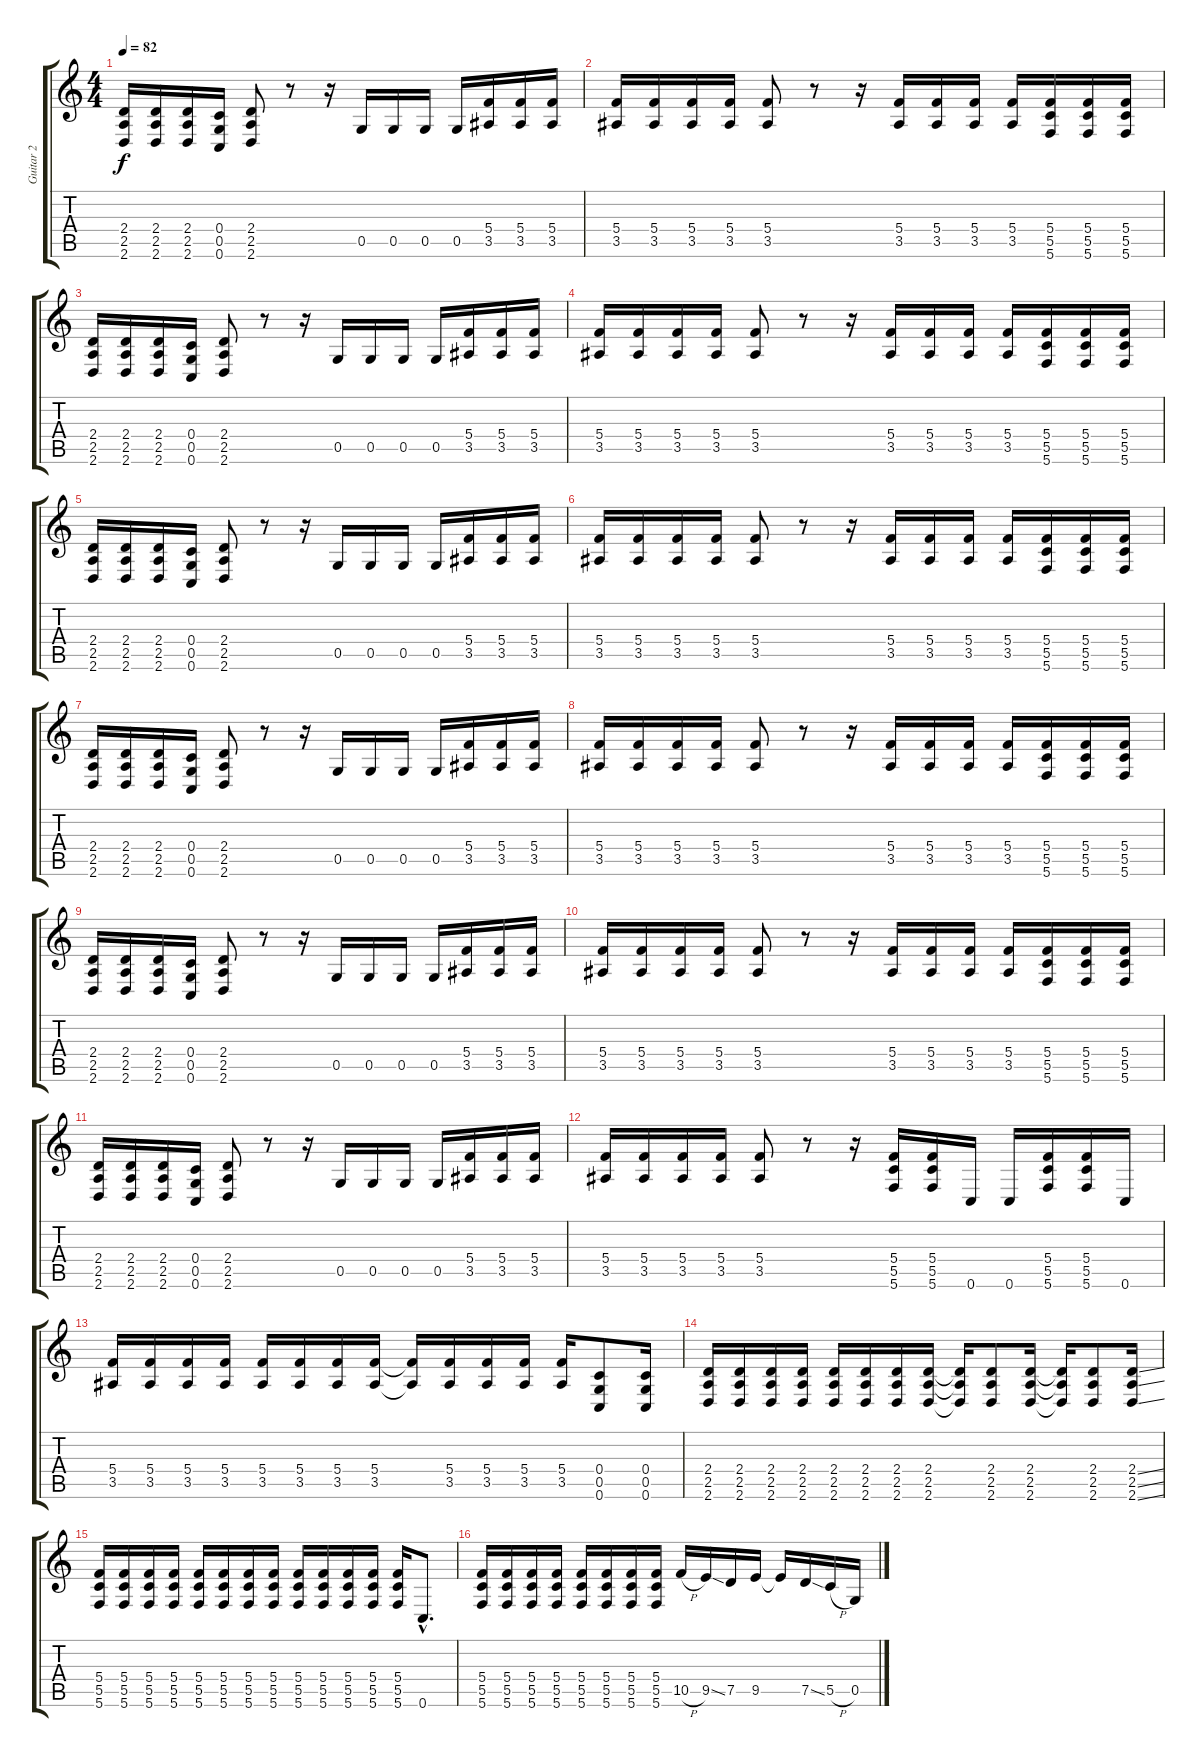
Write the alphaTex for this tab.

\track ("Guitar 2" "Guitar 2") {instrument distortionguitar}
\staff {score tabs}
\tuning (D4 A3 F3 C3 G2 C2) {hide}
\ts (4 4)
\tempo 82
\clef g2
\ks c
(2.4 2.5 2.6).16{dy f instrument distortionguitar} (2.4 2.5 2.6).16 (2.4 2.5 2.6).16 (0.4 0.5 0.6).16 (2.4 2.5 2.6).8 r.8 r.16 0.5.16 0.5.16 0.5.16 0.5.16 (5.4 3.5).16 (5.4 3.5).16 (5.4 3.5).16 |
(5.4 3.5).16 (5.4 3.5).16 (5.4 3.5).16 (5.4 3.5).16 (5.4 3.5).8 r.8 r.16 (5.4 3.5).16 (5.4 3.5).16 (5.4 3.5).16 (5.4 3.5).16 (5.4 5.5 5.6).16 (5.4 5.5 5.6).16 (5.4 5.5 5.6).16 |
(2.4 2.5 2.6).16 (2.4 2.5 2.6).16 (2.4 2.5 2.6).16 (0.4 0.5 0.6).16 (2.4 2.5 2.6).8 r.8 r.16 0.5.16 0.5.16 0.5.16 0.5.16 (5.4 3.5).16 (5.4 3.5).16 (5.4 3.5).16 |
(5.4 3.5).16 (5.4 3.5).16 (5.4 3.5).16 (5.4 3.5).16 (5.4 3.5).8 r.8 r.16 (5.4 3.5).16 (5.4 3.5).16 (5.4 3.5).16 (5.4 3.5).16 (5.4 5.5 5.6).16 (5.4 5.5 5.6).16 (5.4 5.5 5.6).16 |
(2.4 2.5 2.6).16 (2.4 2.5 2.6).16 (2.4 2.5 2.6).16 (0.4 0.5 0.6).16 (2.4 2.5 2.6).8 r.8 r.16 0.5.16 0.5.16 0.5.16 0.5.16 (5.4 3.5).16 (5.4 3.5).16 (5.4 3.5).16 |
(5.4 3.5).16 (5.4 3.5).16 (5.4 3.5).16 (5.4 3.5).16 (5.4 3.5).8 r.8 r.16 (5.4 3.5).16 (5.4 3.5).16 (5.4 3.5).16 (5.4 3.5).16 (5.4 5.5 5.6).16 (5.4 5.5 5.6).16 (5.4 5.5 5.6).16 |
(2.4 2.5 2.6).16 (2.4 2.5 2.6).16 (2.4 2.5 2.6).16 (0.4 0.5 0.6).16 (2.4 2.5 2.6).8 r.8 r.16 0.5.16 0.5.16 0.5.16 0.5.16 (5.4 3.5).16 (5.4 3.5).16 (5.4 3.5).16 |
(5.4 3.5).16 (5.4 3.5).16 (5.4 3.5).16 (5.4 3.5).16 (5.4 3.5).8 r.8 r.16 (5.4 3.5).16 (5.4 3.5).16 (5.4 3.5).16 (5.4 3.5).16 (5.4 5.5 5.6).16 (5.4 5.5 5.6).16 (5.4 5.5 5.6).16 |
(2.4 2.5 2.6).16 (2.4 2.5 2.6).16 (2.4 2.5 2.6).16 (0.4 0.5 0.6).16 (2.4 2.5 2.6).8 r.8 r.16 0.5.16 0.5.16 0.5.16 0.5.16 (5.4 3.5).16 (5.4 3.5).16 (5.4 3.5).16 |
(5.4 3.5).16 (5.4 3.5).16 (5.4 3.5).16 (5.4 3.5).16 (5.4 3.5).8 r.8 r.16 (5.4 3.5).16 (5.4 3.5).16 (5.4 3.5).16 (5.4 3.5).16 (5.4 5.5 5.6).16 (5.4 5.5 5.6).16 (5.4 5.5 5.6).16 |
(2.4 2.5 2.6).16 (2.4 2.5 2.6).16 (2.4 2.5 2.6).16 (0.4 0.5 0.6).16 (2.4 2.5 2.6).8 r.8 r.16 0.5.16 0.5.16 0.5.16 0.5.16 (5.4 3.5).16 (5.4 3.5).16 (5.4 3.5).16 |
(5.4 3.5).16 (5.4 3.5).16 (5.4 3.5).16 (5.4 3.5).16 (5.4 3.5).8 r.8 r.16 (5.4 5.5 5.6).16 (5.4 5.5 5.6).16 0.6.16 0.6.16 (5.4 5.5 5.6).16 (5.4 5.5 5.6).16 0.6.16 |
(5.4 3.5).16 (5.4 3.5).16 (5.4 3.5).16 (5.4 3.5).16 (5.4 3.5).16 (5.4 3.5).16 (5.4 3.5).16 (5.4 3.5).16 (5.4{t} 3.5{t}).16 (5.4 3.5).16 (5.4 3.5).16 (5.4 3.5).16 (5.4 3.5).16 (0.4 0.5 0.6).8 (0.4 0.5 0.6).16 |
(2.4 2.5 2.6).16 (2.4 2.5 2.6).16 (2.4 2.5 2.6).16 (2.4 2.5 2.6).16 (2.4 2.5 2.6).16 (2.4 2.5 2.6).16 (2.4 2.5 2.6).16 (2.4 2.5 2.6).16 (2.4{t} 2.5{t} 2.6{t}).16 (2.4 2.5 2.6).8 (2.4 2.5 2.6).16 (2.4{t} 2.5{t} 2.6{t}).16 (2.4 2.5 2.6).8 (2.4{ss} 2.5{ss} 2.6{ss}).16 |
(5.4 5.5 5.6).16 (5.4 5.5 5.6).16 (5.4 5.5 5.6).16 (5.4 5.5 5.6).16 (5.4 5.5 5.6).16 (5.4 5.5 5.6).16 (5.4 5.5 5.6).16 (5.4 5.5 5.6).16 (5.4 5.5 5.6).16 (5.4 5.5 5.6).16 (5.4 5.5 5.6).16 (5.4 5.5 5.6).16 (5.4 5.5 5.6).16 0.6{hac}.8{d} |
(5.4 5.5 5.6).16 (5.4 5.5 5.6).16 (5.4 5.5 5.6).16 (5.4 5.5 5.6).16 (5.4 5.5 5.6).16 (5.4 5.5 5.6).16 (5.4 5.5 5.6).16 (5.4 5.5 5.6).16 10.5{h}.16 9.5{ss}.16 7.5.16 9.5.16 9.5{t}.16 7.5{ss}.16 5.5{h}.16 0.5.16
